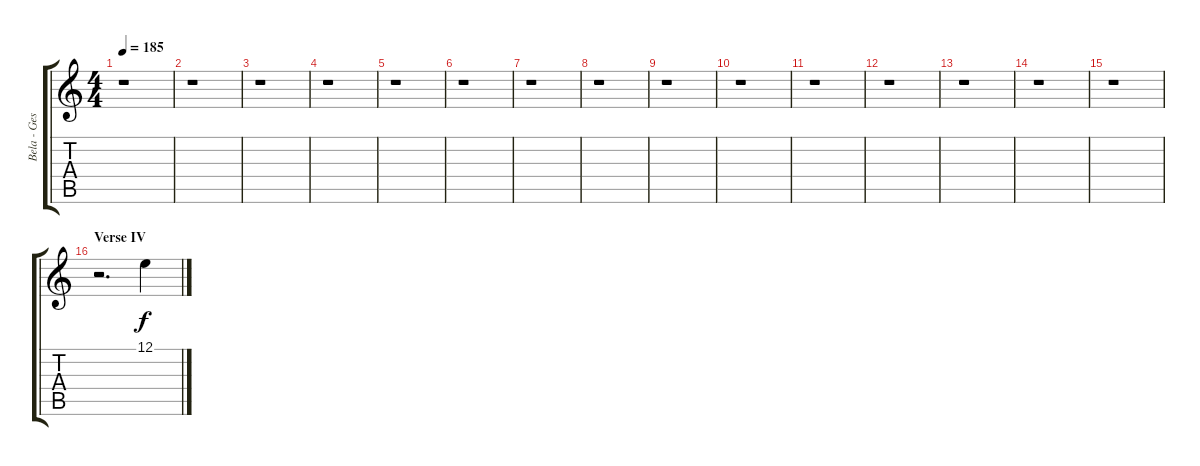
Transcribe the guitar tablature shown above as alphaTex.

\track ("Bela - Gesang" "Bela - Ges") {instrument bassoon}
\staff {score tabs}
\tuning (E4 B3 G3 D3 A2 E2) {hide}
\ts (4 4)
\tempo 185
\clef g2
\ks c
r.1{dy f} |
r.1 |
r.1 |
r.1 |
r.1 |
r.1 |
r.1 |
r.1 |
r.1 |
r.1 |
r.1 |
r.1 |
r.1 |
r.1 |
r.1 |
\section ("" "Verse IV")
r.2{d} 12.1.4
